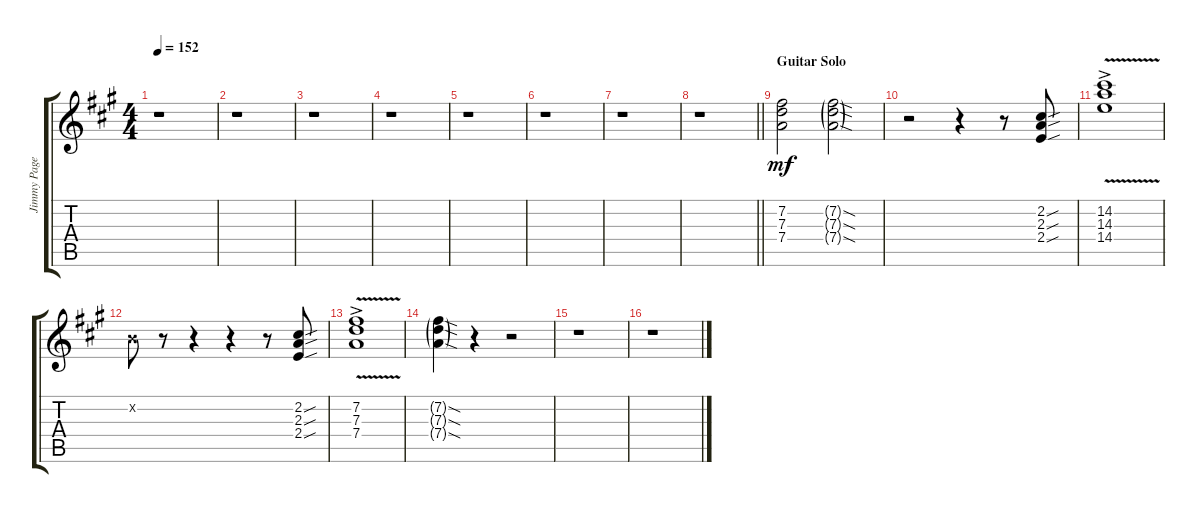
\track ("Jimmy Page (Fills)" "Jimmy Page") {instrument overdrivenguitar}
\staff {score tabs}
\tuning (E4 B3 G3 D3 A2 E2) {hide}
\ts (4 4)
\tempo 152
\clef g2
\ks a
r.1{dy mf} |
r.1 |
r.1 |
r.1 |
r.1 |
r.1 |
r.1 |
\barLineRight lightlight
r.1 |
\section ("" "Guitar Solo")
(7.2 7.3 7.4).2 (7.2{sod g} 7.3{sod g} 7.4{sod g}).2 |
r.2 r.4 r.8 (2.2{sou} 2.3{sou} 2.4{sou}).8 |
(14.2{v ac} 14.3{v} 14.4{v}).1 |
0.2{x}.8 r.8 r.4 r.4 r.8 (2.2{sou} 2.3{sou} 2.4{sou}).8 |
(7.2{v ac} 7.3{v} 7.4{v}).1 |
(7.2{sod g} 7.3{sod g} 7.4{sod g}).4 r.4 r.2 |
r.1 |
r.1
